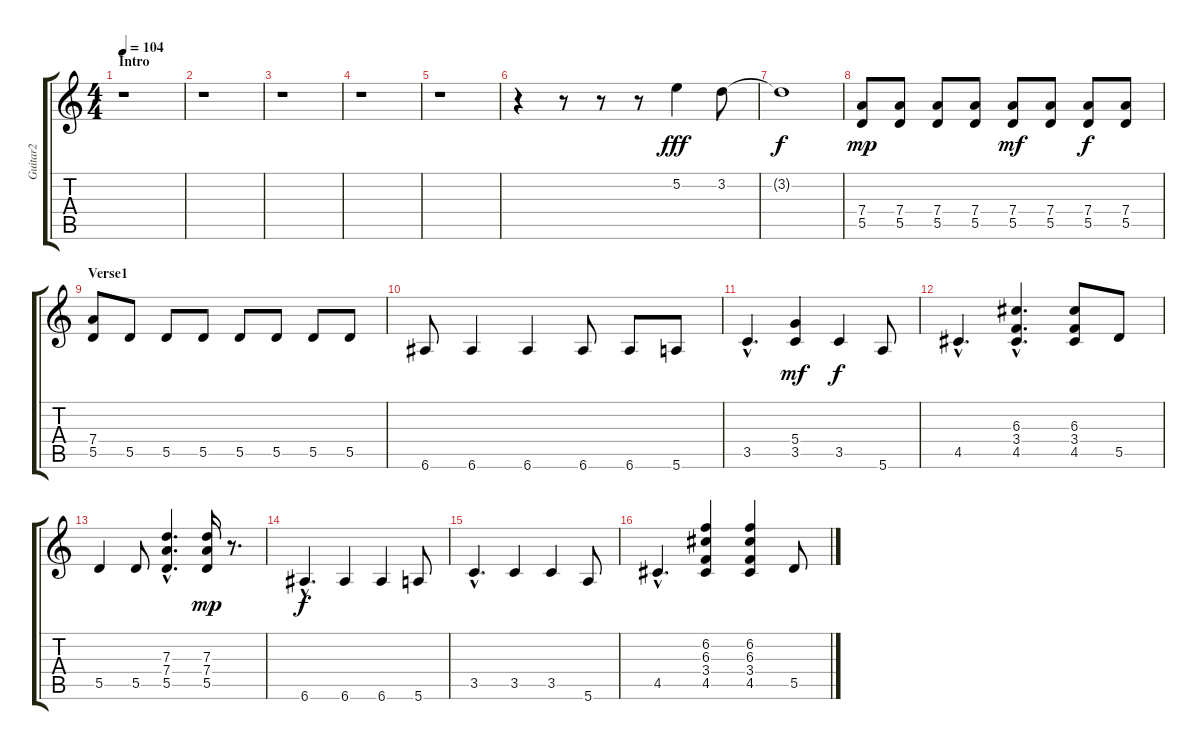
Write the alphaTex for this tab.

\track ("Guitar2" "Guitar2") {instrument distortionguitar}
\staff {score tabs}
\tuning (E4 B3 G3 D3 A2 E2) {hide}
\ts (4 4)
\section ("" "Intro")
\tempo 104
\clef g2
\ks c
r.1{dy fff instrument distortionguitar} |
r.1 |
r.1 |
r.1 |
r.1 |
r.4 r.8 r.8 r.8 5.2.4 3.2.8 |
3.2{t}.1{dy f volume 2} |
(7.4 5.5).8{dy mp volume 9} (7.4 5.5).8 (7.4 5.5).8 (7.4 5.5).8 (7.4 5.5).8{dy mf} (7.4 5.5).8 (7.4 5.5).8{dy f} (7.4 5.5).8 |
\section ("" "Verse1")
(7.4 5.5).8 5.5.8 5.5.8 5.5.8 5.5.8 5.5.8 5.5.8 5.5.8 |
6.6.8 6.6.4 6.6.4 6.6.8 6.6.8 5.6.8 |
3.5{hac}.4{d} (5.4 3.5).4{dy mf} 3.5.4{dy f} 5.6.8 |
4.5{hac}.4{d} (6.3{hac} 3.4{hac} 4.5{hac}).4{d} (6.3 3.4 4.5).8 5.5.8 |
5.5.4 5.5.8 (7.3{hac} 7.4{hac} 5.5{hac}).4{d} (7.3 7.4 5.5).16{dy mp} r.8{d} |
6.6{hac}.4{d dy f} 6.6.4 6.6.4 5.6.8 |
3.5{hac}.4{d} 3.5.4 3.5.4 5.6.8 |
4.5{hac}.4{d} (6.2 6.3 3.4 4.5).4 (6.2 6.3 3.4 4.5).4 5.5.8
